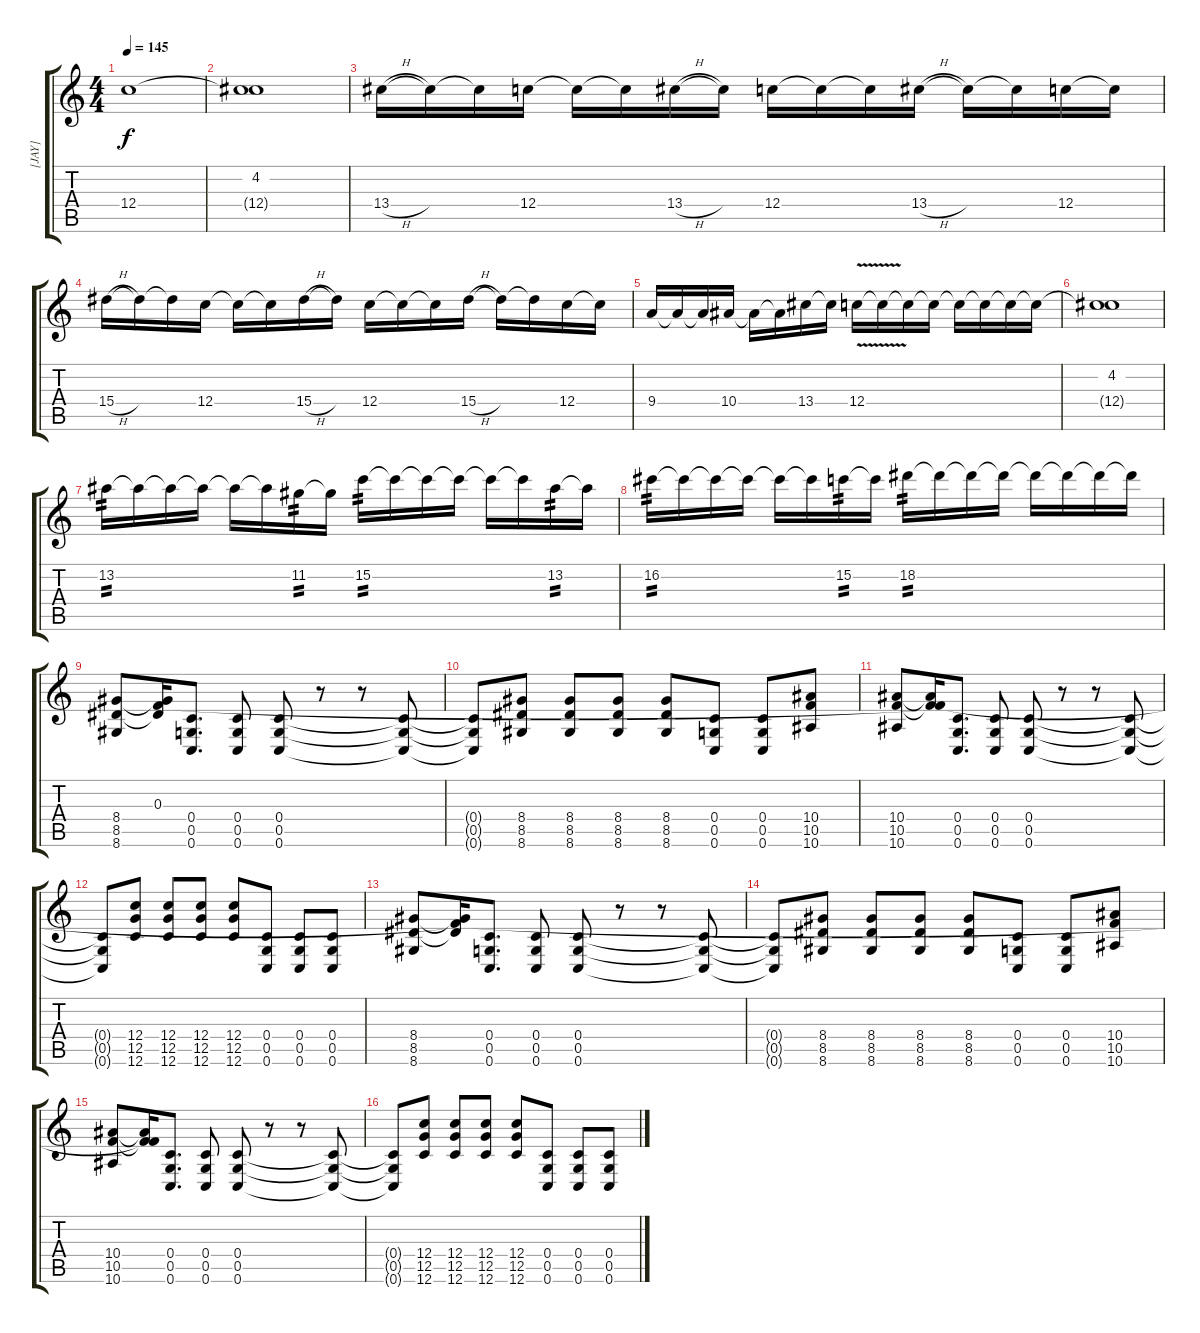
\track ("[JAY]" "[JAY]") {instrument overdrivenguitar}
\staff {score tabs}
\tuning (D4 A3 F3 C3 G2 C2) {hide}
\ts (4 4)
\tempo 145
\clef g2
\ks c
12.4.1{dy f} |
(4.2 12.4{t}).1 |
13.4{h}.16 13.4{t}.16 13.4{t}.16 12.4.16 12.4{t}.16 12.4{t}.16 13.4{h}.16 13.4{t}.16 12.4.16 12.4{t}.16 12.4{t}.16 13.4{h}.16 13.4{t}.16 13.4{t}.16 12.4.16 12.4{t}.16 |
15.4{h}.16 15.4{t}.16 15.4{t}.16 12.4.16 12.4{t}.16 12.4{t}.16 15.4{h}.16 15.4{t}.16 12.4.16 12.4{t}.16 12.4{t}.16 15.4{h}.16 15.4{t}.16 15.4{t}.16 12.4.16 12.4{t}.16 |
9.4.16 9.4{t}.16 9.4{t}.16 10.4.16 10.4{t}.16 10.4{t}.16 13.4.16 13.4{t}.16 12.4{v}.16 12.4{t}.16 12.4{t}.16 12.4{t}.16 12.4{t}.16 12.4{t}.16 12.4{t}.16 12.4{t}.16 |
(4.2 12.4{t}).1 |
13.2.16{tp 2} 13.2{t}.16 13.2{t}.16 13.2{t}.16 13.2{t}.16 13.2{t}.16 11.2.16{tp 2} 11.2{t}.16 15.2.16{tp 2} 15.2{t}.16 15.2{t}.16 15.2{t}.16 15.2{t}.16 15.2{t}.16 13.2.16{tp 2} 13.2{t}.16 |
16.2.16{tp 2} 16.2{t}.16 16.2{t}.16 16.2{t}.16 16.2{t}.16 16.2{t}.16 15.2.16{tp 2} 15.2{t}.16 18.2.16{tp 2} 18.2{t}.16 18.2{t}.16 18.2{t}.16 18.2{t}.16 18.2{t}.16 18.2{t}.16 18.2{t}.16 |
(8.4 8.5 8.6).8 (0.3 8.4{t} 8.5{t}).16 (0.4 0.5 0.6).8{d} (0.4 0.5 0.6).8 (0.4 0.5 0.6).8 r.8 r.8 (0.4{t} 0.5{t} 0.6{t}).8 |
(0.4{t} 0.5{t} 0.6{t}).8 (8.4 8.5 8.6).8 (8.4 8.5 8.6).8 (8.4 8.5 8.6).8 (8.4 8.5 8.6).8 (0.4 0.5 0.6).8 (0.4 0.5 0.6).8 (10.4 10.5 10.6).8 |
(10.4 10.5 10.6).8 (0.3{t} 10.4{t} 10.5{t}).16 (0.4 0.5 0.6).8{d} (0.4 0.5 0.6).8 (0.4 0.5 0.6).8 r.8 r.8 (0.4{t} 0.5{t} 0.6{t}).8 |
(0.4{t} 0.5{t} 0.6{t}).8 (12.4 12.5 12.6).8 (12.4 12.5 12.6).8 (12.4 12.5 12.6).8 (12.4 12.5 12.6).8 (0.4 0.5 0.6).8 (0.4 0.5 0.6).8 (0.4 0.5 0.6).8 |
(8.4 8.5 8.6).8 (0.3{t} 8.4{t} 8.5{t}).16 (0.4 0.5 0.6).8{d} (0.4 0.5 0.6).8 (0.4 0.5 0.6).8 r.8 r.8 (0.4{t} 0.5{t} 0.6{t}).8 |
(0.4{t} 0.5{t} 0.6{t}).8 (8.4 8.5 8.6).8 (8.4 8.5 8.6).8 (8.4 8.5 8.6).8 (8.4 8.5 8.6).8 (0.4 0.5 0.6).8 (0.4 0.5 0.6).8 (10.4 10.5 10.6).8 |
(10.4 10.5 10.6).8 (0.3{t} 10.4{t} 10.5{t}).16 (0.4 0.5 0.6).8{d} (0.4 0.5 0.6).8 (0.4 0.5 0.6).8 r.8 r.8 (0.4{t} 0.5{t} 0.6{t}).8 |
(0.4{t} 0.5{t} 0.6{t}).8 (12.4 12.5 12.6).8 (12.4 12.5 12.6).8 (12.4 12.5 12.6).8 (12.4 12.5 12.6).8 (0.4 0.5 0.6).8 (0.4 0.5 0.6).8 (0.4 0.5 0.6).8
